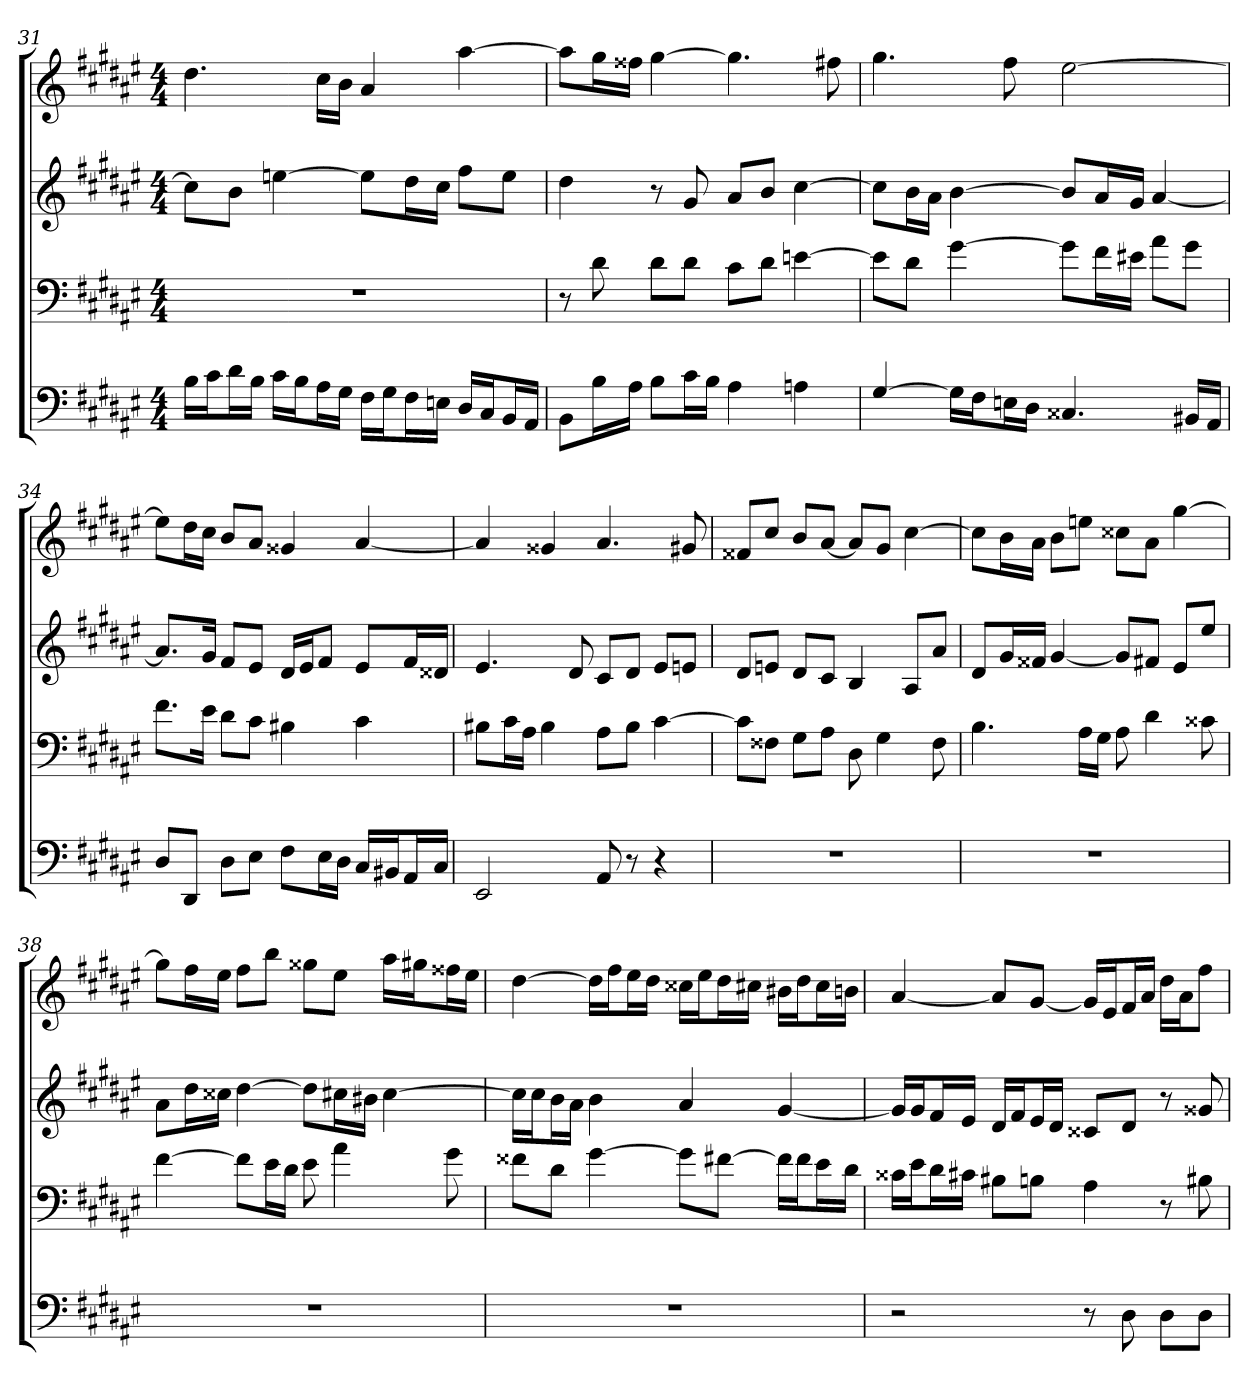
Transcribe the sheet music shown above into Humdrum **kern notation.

**kern	**kern	**kern	**kern
*part4	*part3	*part2	*part1
*staff4	*staff3	*staff2	*staff1
*clefF4	*clefF4	*clefG2	*clefG2
*k[f#c#g#d#a#e#]	*k[f#c#g#d#a#e#]	*k[f#c#g#d#a#e#]	*k[f#c#g#d#a#e#]
*d#:	*d#:	*d#:	*d#:
*M4/4	*M4/4	*M4/4	*M4/4
=31	=31	=31	=31
16B\LL	1r	8cc#\L]	4.dd#
16c#\J	.	.	.
16d#\L	.	8b\J	.
16B\JJ	.	.	.
16c#\LL	.	[4een	.
16B\J	.	.	.
16A#\L	.	.	16cc#\LL
16G#\JJ	.	.	16b\JJ
16F#\LL	.	8ee\L]	4a#
16G#\J	.	.	.
16F#\L	.	16dd#\L	.
16En\JJ	.	16cc#\JJ	.
16D#/LL	.	8ff#\L	[4aa#
16C#/J	.	.	.
16BB/L	.	8ee\J	.
16AA#/JJ	.	.	.
=32	=32	=32	=32
8BB\L	8r	4dd#	8aa#\L]
16B\L	8d#	.	16gg#\L
16A#\JJ	.	.	16ff##X\JJ
8B\L	8d#\L	8r	[4gg#
16c#\L	8d#\J	8g#	.
16B\JJ	.	.	.
4A#	8c#\L	8a#/L	4.gg#]
.	8d#\J	8b/J	.
4An	[4en	[4cc#	.
.	.	.	8ff#X
=33	=33	=33	=33
*^	*	*	*
[4G#	1ryy	8e\L]	8cc#\L]	4.gg#
.	.	8d#\J	16b\L	.
.	.	.	16a#\JJ	.
16G#\LL]	.	[4g#	[4b	.
16F#\J	.	.	.	.
16En\L	.	.	.	8ff#
16D#\JJ	.	.	.	.
4.C##X	.	8g#\L]	8b/L]	[2ee#
.	.	16f#\L	16a#/L	.
.	.	16e#X\JJ	16g#/JJ	.
.	.	8a#\L	[4a#	.
16BB#X/LL	.	8g#\J	.	.
16AA#/JJ	.	.	.	.
*v	*v	*	*	*
=34	=34	=34	=34
8D#/L	8.f#\L	8.a#/L]	8ee#\L]
8DD#/J	.	.	16dd#\L
.	16e#\Jk	16g#/Jk	16cc#\JJ
8D#\L	8d#\L	8f#/L	8b/L
8E#\J	8c#\J	8e#/J	8a#/J
8F#\L	4B#X	16d#/LL	4g##X
.	.	16e#/J	.
16E#\L	.	8f#/J	.
16D#\JJ	.	.	.
16C#/LL	4c#	8e#/L	[4a#
16BB#X/J	.	.	.
16AA#/L	.	16f#/L	.
16C#/JJ	.	16d##X/JJ	.
=35	=35	=35	=35
2EE#	8B#X\L	4.e#	4a#]
.	16c#\L	.	.
.	16A#\JJ	.	.
.	4B#	.	4g##X
.	.	8d#	.
8AA#	8A#\L	8c#/L	4.a#
8r	8B#\J	8d#/J	.
4r	[4c#	8e#/L	.
.	.	8en/J	8g#X
=36	=36	=36	=36
*	*	*^	*
1r	8c#\L]	8d#/L	1ryy	8f##X/L
.	8F##X\J	8en/J	.	8cc#/J
.	8G#\L	8d#/L	.	8b/L
.	8A#\J	8c#/J	.	[8a#/J
.	8D#	4B	.	8a#/L]
.	4G#	.	.	8g#/J
.	.	8A#/L	.	[4cc#
.	8F##	8a#/J	.	.
*	*	*v	*v	*
=37	=37	=37	=37
1r	4.B	8d#/L	8cc#\L]
.	.	16g#/L	16b\L
.	.	16f##X/JJ	16a#\JJ
.	.	[4g#	8b\L
.	16A#\LL	.	8een\J
.	16G#\JJ	.	.
.	8A#	8g#/L]	8cc##X\L
.	4d#	8f#X/J	8a#\J
.	.	8e#/L	[4gg#
.	8c##X	8ee#/J	.
=38	=38	=38	=38
1r	[4f#	8a#\L	8gg#\L]
.	.	16dd#\L	16ff#\L
.	.	16cc##X\JJ	16ee#\JJ
.	8f#\L]	[4dd#	8ff#\L
.	16e#\L	.	8bb\J
.	16d#\JJ	.	.
.	8e#	8dd#\L]	8gg##X\L
.	4a#	16cc#X\L	8ee#\J
.	.	16b#X\JJ	.
.	.	[4cc#	16aa#\LL
.	.	.	16gg#X\J
.	8g#	.	16ff##X\L
.	.	.	16ee#\JJ
=39	=39	=39	=39
1r	8f##X\L	16cc#\LL]	[4dd#
.	.	16cc#\J	.
.	8d#\J	16b\L	.
.	.	16a#\JJ	.
.	[4g#	4b	16dd#\LL]
.	.	.	16ff#\J
.	.	.	16ee#\L
.	.	.	16dd#\JJ
.	8g#\L]	4a#	16cc##X\LL
.	.	.	16ee#\J
.	[8f#X\J	.	16dd#\L
.	.	.	16cc#X\JJ
.	16f#\LL]	[4g#	16b#X\LL
.	16f#\J	.	16dd#\J
.	16e#\L	.	16cc#\L
.	16d#\JJ	.	16bn\JJ
=40	=40	=40	=40
2r	16c##X\LL	16g#/LL]	[4a#
.	16e#\J	16g#/J	.
.	16d#\L	16f#/L	.
.	16c#X\JJ	16e#/JJ	.
.	8B#X\L	16d#/LL	8a#/L]
.	.	16f#/J	.
.	8Bn\J	16e#/L	[8g#/J
.	.	16d#/JJ	.
8r	4A#	8c##X/L	16g#/LL]
.	.	.	16e#/J
8D#	.	8d#/J	16f#/L
.	.	.	16a#/JJ
8D#\L	8r	8r	16dd#\LL
.	.	.	16a#\J
8D#\J	8B#X	8g##X	8ff#\J
=	=	=	=
*-	*-	*-	*-
